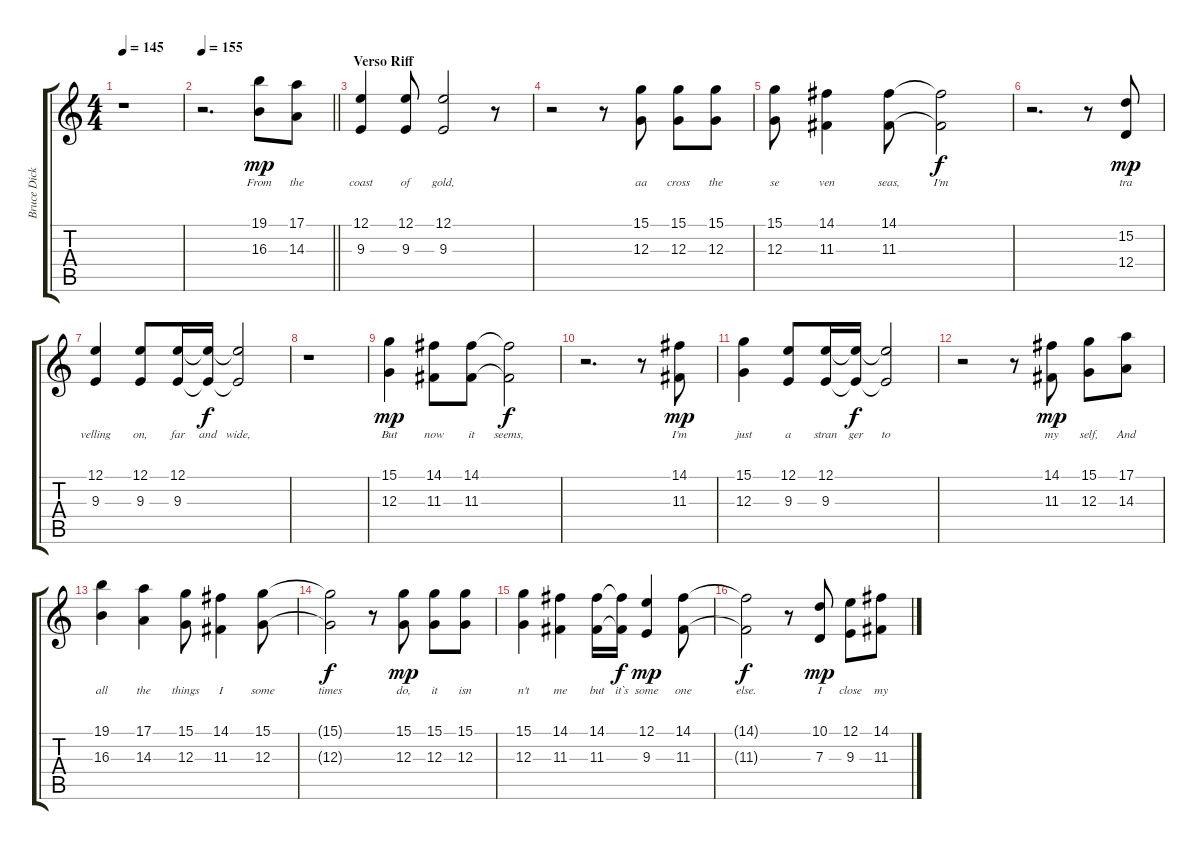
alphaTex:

\track ("Bruce Dickinson" "Bruce Dick") {instrument lead2sawtooth}
\staff {score tabs}
\tuning (E4 B3 G3 D3 A2 E2) {hide}
\ts (4 4)
\tempo 145
\clef g2
\ks c
r.1{dy mp} |
\tempo 155
\barLineRight lightlight
r.2{d} (19.1 16.3).8{lyrics (0 "From") lyrics (1 "") lyrics (2 "") lyrics (3 "") lyrics (4 "")} (17.1 14.3).8{lyrics (0 "the") lyrics (1 "") lyrics (2 "") lyrics (3 "") lyrics (4 "")} |
\section ("" "Verso Riff")
(12.1 9.3).4{lyrics (0 "coast") lyrics (1 "") lyrics (2 "") lyrics (3 "") lyrics (4 "")} (12.1 9.3).8{lyrics (0 "of") lyrics (1 "") lyrics (2 "") lyrics (3 "") lyrics (4 "")} (12.1 9.3).2{lyrics (0 "gold,") lyrics (1 "") lyrics (2 "") lyrics (3 "") lyrics (4 "")} r.8 |
r.2 r.8 (15.1 12.3).8{lyrics (0 "aa") lyrics (1 "") lyrics (2 "") lyrics (3 "") lyrics (4 "")} (15.1 12.3).8{lyrics (0 "cross") lyrics (1 "") lyrics (2 "") lyrics (3 "") lyrics (4 "")} (15.1 12.3).8{lyrics (0 "the") lyrics (1 "") lyrics (2 "") lyrics (3 "") lyrics (4 "")} |
(15.1 12.3).8{lyrics (0 "se") lyrics (1 "") lyrics (2 "") lyrics (3 "") lyrics (4 "")} (14.1 11.3).4{lyrics (0 "ven") lyrics (1 "") lyrics (2 "") lyrics (3 "") lyrics (4 "")} (14.1 11.3).8{lyrics (0 "seas,") lyrics (1 "") lyrics (2 "") lyrics (3 "") lyrics (4 "")} (14.1{t} 11.3{t}).2{lyrics (0 "I'm") lyrics (1 "") lyrics (2 "") lyrics (3 "") lyrics (4 "") dy f} |
r.2{d} r.8 (15.2 12.4).8{lyrics (0 "tra") lyrics (1 "") lyrics (2 "") lyrics (3 "") lyrics (4 "") dy mp} |
(12.1 9.3).4{lyrics (0 "velling") lyrics (1 "") lyrics (2 "") lyrics (3 "") lyrics (4 "")} (12.1 9.3).8{lyrics (0 "on,") lyrics (1 "") lyrics (2 "") lyrics (3 "") lyrics (4 "")} (12.1 9.3).16{lyrics (0 "far") lyrics (1 "") lyrics (2 "") lyrics (3 "") lyrics (4 "")} (12.1{t} 9.3{t}).16{lyrics (0 "and") lyrics (1 "") lyrics (2 "") lyrics (3 "") lyrics (4 "") dy f} (12.1{t} 9.3{t}).2{lyrics (0 "wide,") lyrics (1 "") lyrics (2 "") lyrics (3 "") lyrics (4 "")} |
r.1 |
(15.1 12.3).4{lyrics (0 "But") lyrics (1 "") lyrics (2 "") lyrics (3 "") lyrics (4 "") dy mp} (14.1 11.3).8{lyrics (0 "now") lyrics (1 "") lyrics (2 "") lyrics (3 "") lyrics (4 "")} (14.1 11.3).8{lyrics (0 "it") lyrics (1 "") lyrics (2 "") lyrics (3 "") lyrics (4 "")} (14.1{t} 11.3{t}).2{lyrics (0 "seems,") lyrics (1 "") lyrics (2 "") lyrics (3 "") lyrics (4 "") dy f} |
r.2{d} r.8 (14.1 11.3).8{lyrics (0 "I'm") lyrics (1 "") lyrics (2 "") lyrics (3 "") lyrics (4 "") dy mp} |
(15.1 12.3).4{lyrics (0 "just") lyrics (1 "") lyrics (2 "") lyrics (3 "") lyrics (4 "")} (12.1 9.3).8{lyrics (0 "a") lyrics (1 "") lyrics (2 "") lyrics (3 "") lyrics (4 "")} (12.1 9.3).16{lyrics (0 "stran") lyrics (1 "") lyrics (2 "") lyrics (3 "") lyrics (4 "")} (12.1{t} 9.3{t}).16{lyrics (0 "ger") lyrics (1 "") lyrics (2 "") lyrics (3 "") lyrics (4 "") dy f} (12.1{t} 9.3{t}).2{lyrics (0 "to") lyrics (1 "") lyrics (2 "") lyrics (3 "") lyrics (4 "")} |
r.2 r.8 (14.1 11.3).8{lyrics (0 "my") lyrics (1 "") lyrics (2 "") lyrics (3 "") lyrics (4 "") dy mp} (15.1 12.3).8{lyrics (0 "self,") lyrics (1 "") lyrics (2 "") lyrics (3 "") lyrics (4 "")} (17.1 14.3).8{lyrics (0 "And") lyrics (1 "") lyrics (2 "") lyrics (3 "") lyrics (4 "")} |
(19.1 16.3).4{lyrics (0 "all") lyrics (1 "") lyrics (2 "") lyrics (3 "") lyrics (4 "")} (17.1 14.3).4{lyrics (0 "the") lyrics (1 "") lyrics (2 "") lyrics (3 "") lyrics (4 "")} (15.1 12.3).8{lyrics (0 "things") lyrics (1 "") lyrics (2 "") lyrics (3 "") lyrics (4 "")} (14.1 11.3).4{lyrics (0 "I") lyrics (1 "") lyrics (2 "") lyrics (3 "") lyrics (4 "")} (15.1 12.3).8{lyrics (0 "some") lyrics (1 "") lyrics (2 "") lyrics (3 "") lyrics (4 "")} |
(15.1{t} 12.3{t}).2{lyrics (0 "times") lyrics (1 "") lyrics (2 "") lyrics (3 "") lyrics (4 "") dy f} r.8 (15.1 12.3).8{lyrics (0 "do,") lyrics (1 "") lyrics (2 "") lyrics (3 "") lyrics (4 "") dy mp} (15.1 12.3).8{lyrics (0 "it") lyrics (1 "") lyrics (2 "") lyrics (3 "") lyrics (4 "")} (15.1 12.3).8{lyrics (0 "isn") lyrics (1 "") lyrics (2 "") lyrics (3 "") lyrics (4 "")} |
(15.1 12.3).4{lyrics (0 "n't") lyrics (1 "") lyrics (2 "") lyrics (3 "") lyrics (4 "")} (14.1 11.3).4{lyrics (0 "me") lyrics (1 "") lyrics (2 "") lyrics (3 "") lyrics (4 "")} (14.1 11.3).16{lyrics (0 "but") lyrics (1 "") lyrics (2 "") lyrics (3 "") lyrics (4 "")} (14.1{t} 11.3{t}).16{lyrics (0 "it`s") lyrics (1 "") lyrics (2 "") lyrics (3 "") lyrics (4 "") dy f} (12.1 9.3).4{lyrics (0 "some") lyrics (1 "") lyrics (2 "") lyrics (3 "") lyrics (4 "") dy mp} (14.1 11.3).8{lyrics (0 "one") lyrics (1 "") lyrics (2 "") lyrics (3 "") lyrics (4 "")} |
(14.1{t} 11.3{t}).2{lyrics (0 "else.") lyrics (1 "") lyrics (2 "") lyrics (3 "") lyrics (4 "") dy f} r.8 (10.1 7.3).8{lyrics (0 "I") lyrics (1 "") lyrics (2 "") lyrics (3 "") lyrics (4 "") dy mp} (12.1 9.3).8{lyrics (0 "close") lyrics (1 "") lyrics (2 "") lyrics (3 "") lyrics (4 "")} (14.1 11.3).8{lyrics (0 "my") lyrics (1 "") lyrics (2 "") lyrics (3 "") lyrics (4 "")}
